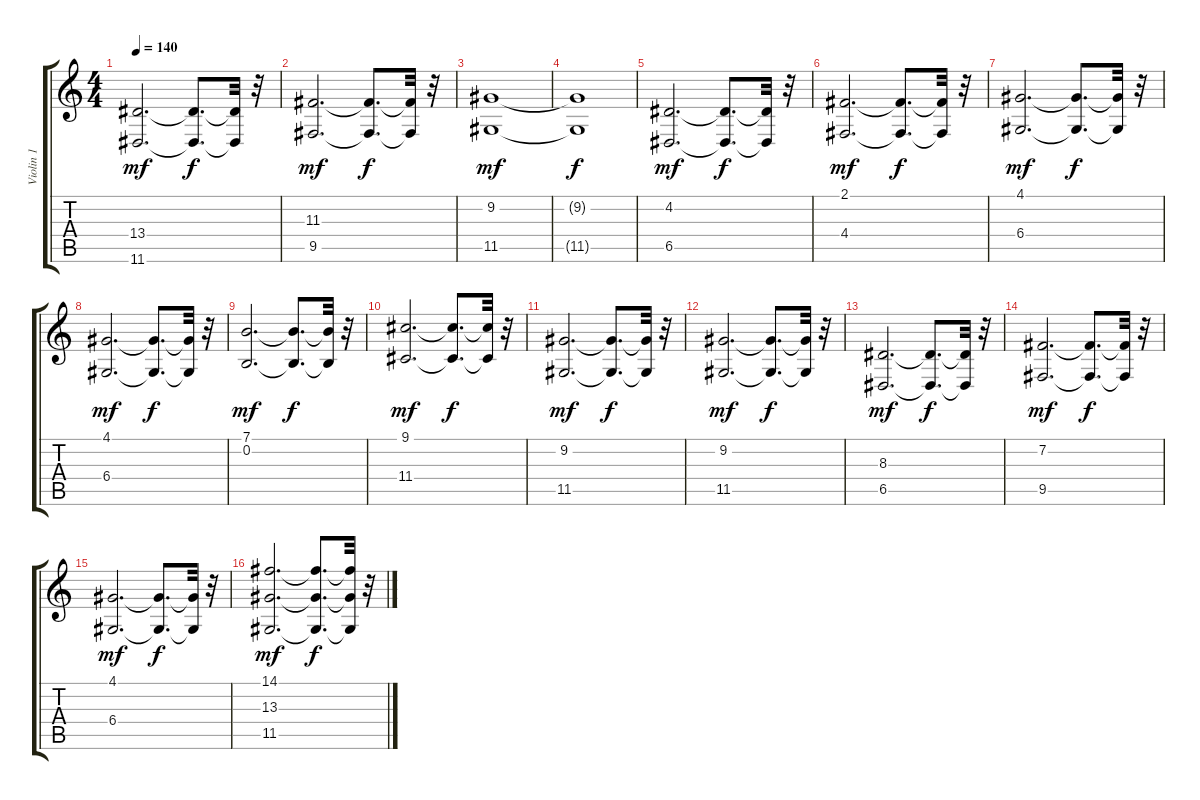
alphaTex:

\track ("Violin 1" "Violin 1") {instrument tremolostrings}
\staff {score tabs}
\tuning (E4 B3 G3 D3 A2 E2) {hide}
\ts (4 4)
\tempo 140
\clef g2
\ks c
(13.4 11.6).2{d dy mf volume 15} (13.4{t} 11.6{t}).8{d dy f} (13.4{t} 11.6{t}).32 r.32 |
(11.3 9.5).2{d dy mf volume 15} (11.3{t} 9.5{t}).8{d dy f} (11.3{t} 9.5{t}).32 r.32 |
(9.2 11.5).1{dy mf volume 15} |
(9.2{t} 11.5{t}).1{dy f} |
(4.2 6.5).2{d dy mf volume 15} (4.2{t} 6.5{t}).8{d dy f} (4.2{t} 6.5{t}).32 r.32 |
(2.1 4.4).2{d dy mf} (2.1{t} 4.4{t}).8{d dy f} (2.1{t} 4.4{t}).32 r.32 |
(4.1 6.4).2{d dy mf volume 15} (4.1{t} 6.4{t}).8{d dy f} (4.1{t} 6.4{t}).32 r.32 |
(4.1 6.4).2{d dy mf volume 15} (4.1{t} 6.4{t}).8{d dy f} (4.1{t} 6.4{t}).32 r.32 |
(7.1 0.2).2{d dy mf volume 15} (7.1{t} 0.2{t}).8{d dy f} (7.1{t} 0.2{t}).32 r.32 |
(9.1 11.4).2{d dy mf volume 15} (9.1{t} 11.4{t}).8{d dy f} (9.1{t} 11.4{t}).32 r.32 |
(9.2 11.5).2{d dy mf volume 15} (9.2{t} 11.5{t}).8{d dy f} (9.2{t} 11.5{t}).32 r.32 |
(9.2 11.5).2{d dy mf volume 15} (9.2{t} 11.5{t}).8{d dy f} (9.2{t} 11.5{t}).32 r.32 |
(8.3 6.5).2{d dy mf volume 15} (8.3{t} 6.5{t}).8{d dy f} (8.3{t} 6.5{t}).32 r.32 |
(7.2 9.5).2{d dy mf volume 15} (7.2{t} 9.5{t}).8{d dy f} (7.2{t} 9.5{t}).32 r.32 |
(4.1 6.4).2{d dy mf volume 15} (4.1{t} 6.4{t}).8{d dy f} (4.1{t} 6.4{t}).32 r.32 |
(14.1 13.3 11.5).2{d dy mf volume 15} (14.1{t} 13.3{t} 11.5{t}).8{d dy f} (14.1{t} 13.3{t} 11.5{t}).32 r.32
